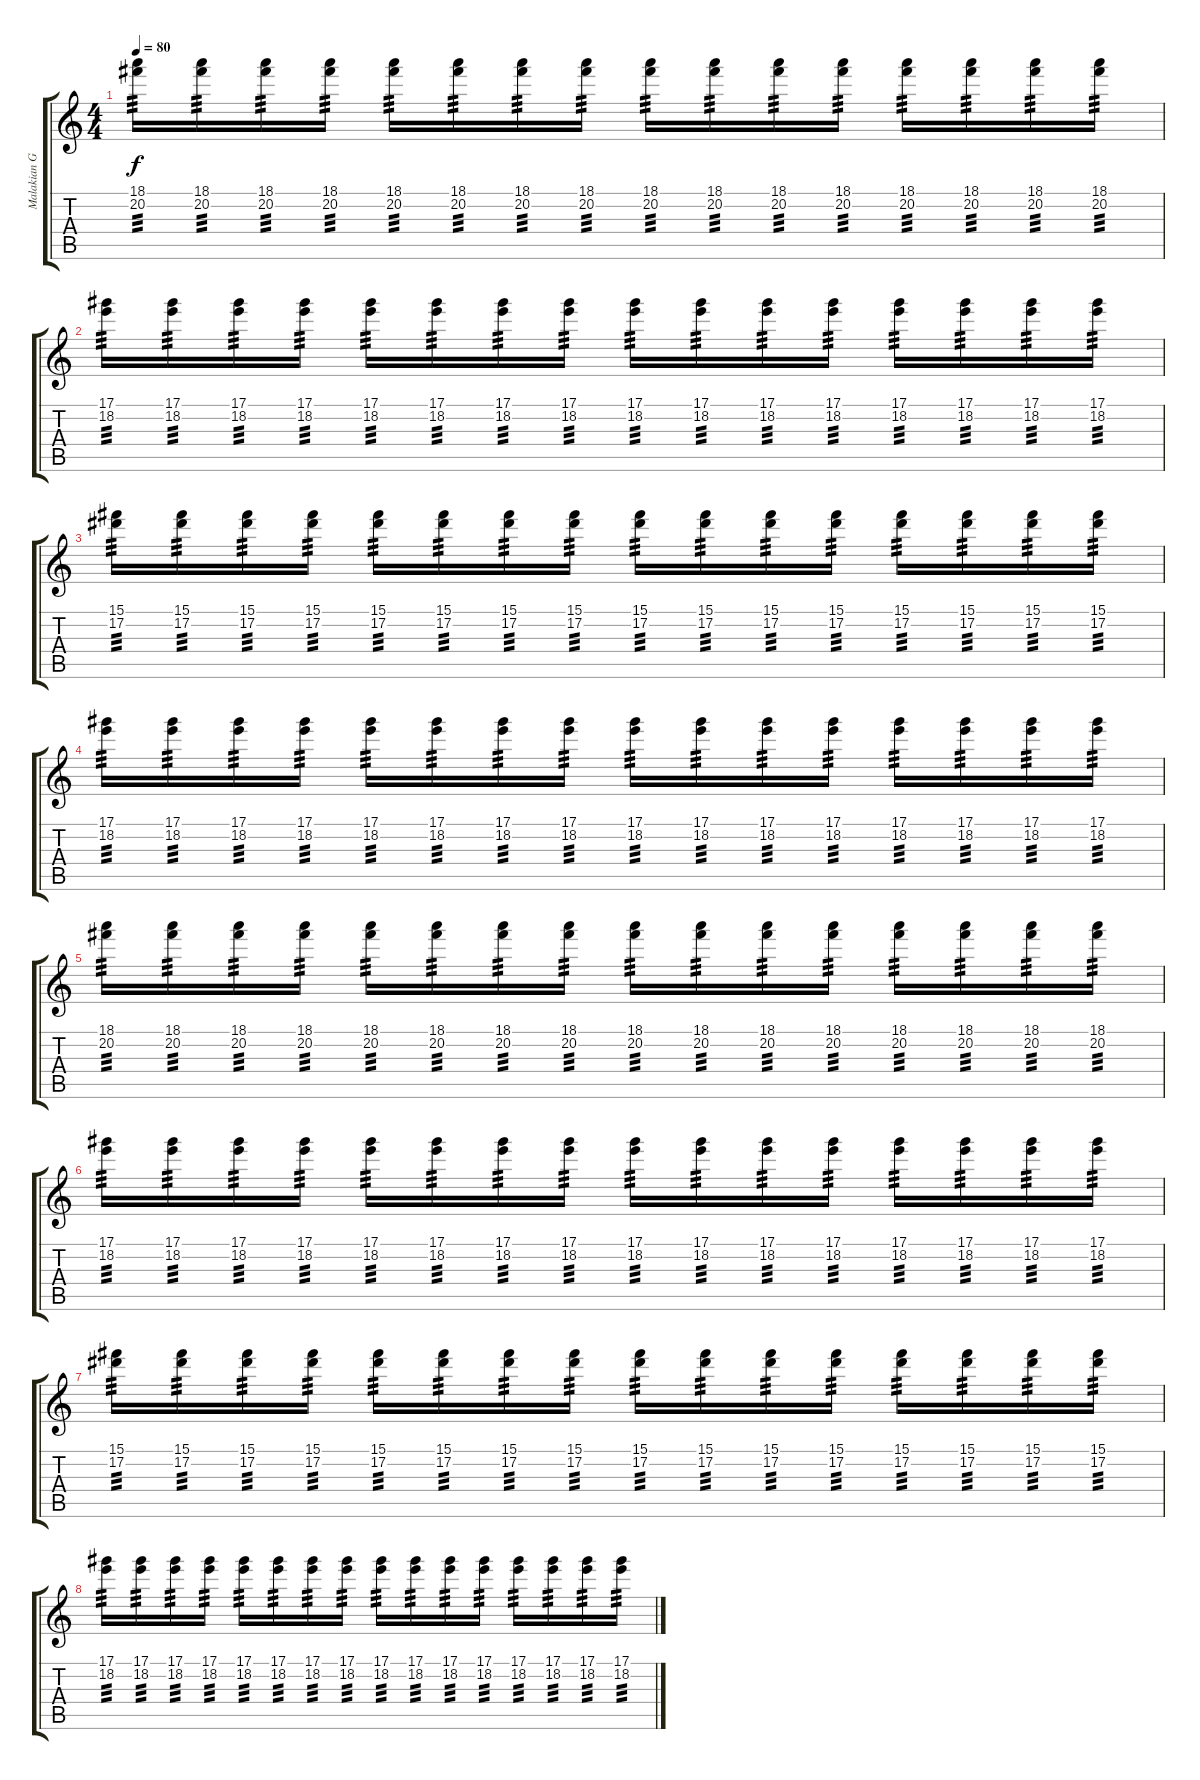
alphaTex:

\track ("Malakian Gtr 3" "Malakian G") {instrument electricguitarjazz}
\staff {score tabs}
\tuning (Eb4 Bb3 Gb3 Db3 Ab2 Db2) {hide}
\ts (4 4)
\tempo 80
\clef g2
\ks c
(18.1 20.2).16{tp 3 dy f} (18.1 20.2).16{tp 3} (18.1 20.2).16{tp 3} (18.1 20.2).16{tp 3} (18.1 20.2).16{tp 3} (18.1 20.2).16{tp 3} (18.1 20.2).16{tp 3} (18.1 20.2).16{tp 3} (18.1 20.2).16{tp 3} (18.1 20.2).16{tp 3} (18.1 20.2).16{tp 3} (18.1 20.2).16{tp 3} (18.1 20.2).16{tp 3} (18.1 20.2).16{tp 3} (18.1 20.2).16{tp 3} (18.1 20.2).16{tp 3} |
(17.1 18.2).16{tp 3} (17.1 18.2).16{tp 3} (17.1 18.2).16{tp 3} (17.1 18.2).16{tp 3} (17.1 18.2).16{tp 3} (17.1 18.2).16{tp 3} (17.1 18.2).16{tp 3} (17.1 18.2).16{tp 3} (17.1 18.2).16{tp 3} (17.1 18.2).16{tp 3} (17.1 18.2).16{tp 3} (17.1 18.2).16{tp 3} (17.1 18.2).16{tp 3} (17.1 18.2).16{tp 3} (17.1 18.2).16{tp 3} (17.1 18.2).16{tp 3} |
(15.1 17.2).16{tp 3} (15.1 17.2).16{tp 3} (15.1 17.2).16{tp 3} (15.1 17.2).16{tp 3} (15.1 17.2).16{tp 3} (15.1 17.2).16{tp 3} (15.1 17.2).16{tp 3} (15.1 17.2).16{tp 3} (15.1 17.2).16{tp 3} (15.1 17.2).16{tp 3} (15.1 17.2).16{tp 3} (15.1 17.2).16{tp 3} (15.1 17.2).16{tp 3} (15.1 17.2).16{tp 3} (15.1 17.2).16{tp 3} (15.1 17.2).16{tp 3} |
(17.1 18.2).16{tp 3} (17.1 18.2).16{tp 3} (17.1 18.2).16{tp 3} (17.1 18.2).16{tp 3} (17.1 18.2).16{tp 3} (17.1 18.2).16{tp 3} (17.1 18.2).16{tp 3} (17.1 18.2).16{tp 3} (17.1 18.2).16{tp 3} (17.1 18.2).16{tp 3} (17.1 18.2).16{tp 3} (17.1 18.2).16{tp 3} (17.1 18.2).16{tp 3} (17.1 18.2).16{tp 3} (17.1 18.2).16{tp 3} (17.1 18.2).16{tp 3} |
(18.1 20.2).16{tp 3} (18.1 20.2).16{tp 3} (18.1 20.2).16{tp 3} (18.1 20.2).16{tp 3} (18.1 20.2).16{tp 3} (18.1 20.2).16{tp 3} (18.1 20.2).16{tp 3} (18.1 20.2).16{tp 3} (18.1 20.2).16{tp 3} (18.1 20.2).16{tp 3} (18.1 20.2).16{tp 3} (18.1 20.2).16{tp 3} (18.1 20.2).16{tp 3} (18.1 20.2).16{tp 3} (18.1 20.2).16{tp 3} (18.1 20.2).16{tp 3} |
(17.1 18.2).16{tp 3} (17.1 18.2).16{tp 3} (17.1 18.2).16{tp 3} (17.1 18.2).16{tp 3} (17.1 18.2).16{tp 3} (17.1 18.2).16{tp 3} (17.1 18.2).16{tp 3} (17.1 18.2).16{tp 3} (17.1 18.2).16{tp 3} (17.1 18.2).16{tp 3} (17.1 18.2).16{tp 3} (17.1 18.2).16{tp 3} (17.1 18.2).16{tp 3} (17.1 18.2).16{tp 3} (17.1 18.2).16{tp 3} (17.1 18.2).16{tp 3} |
(15.1 17.2).16{tp 3} (15.1 17.2).16{tp 3} (15.1 17.2).16{tp 3} (15.1 17.2).16{tp 3} (15.1 17.2).16{tp 3} (15.1 17.2).16{tp 3} (15.1 17.2).16{tp 3} (15.1 17.2).16{tp 3} (15.1 17.2).16{tp 3} (15.1 17.2).16{tp 3} (15.1 17.2).16{tp 3} (15.1 17.2).16{tp 3} (15.1 17.2).16{tp 3} (15.1 17.2).16{tp 3} (15.1 17.2).16{tp 3} (15.1 17.2).16{tp 3} |
(17.1 18.2).16{tp 3} (17.1 18.2).16{tp 3} (17.1 18.2).16{tp 3} (17.1 18.2).16{tp 3} (17.1 18.2).16{tp 3} (17.1 18.2).16{tp 3} (17.1 18.2).16{tp 3} (17.1 18.2).16{tp 3} (17.1 18.2).16{tp 3} (17.1 18.2).16{tp 3} (17.1 18.2).16{tp 3} (17.1 18.2).16{tp 3} (17.1 18.2).16{tp 3} (17.1 18.2).16{tp 3} (17.1 18.2).16{tp 3} (17.1 18.2).16{tp 3}
